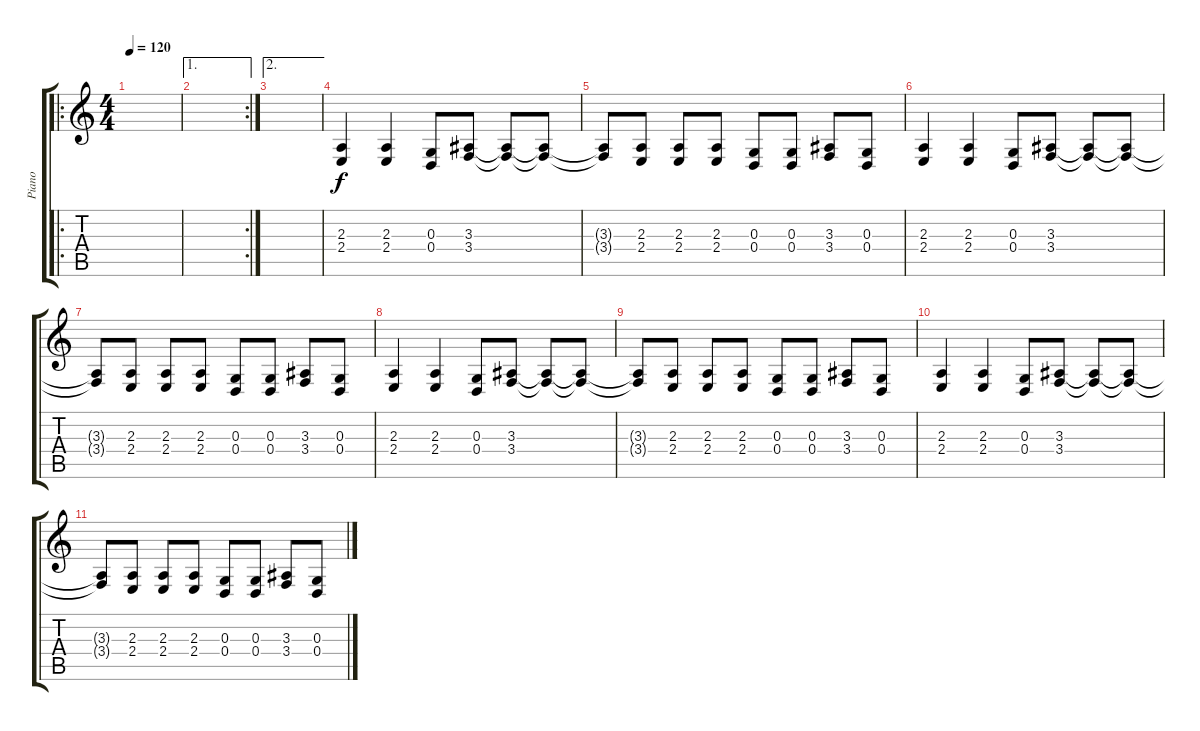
\track ("Piano" "Piano") {instrument acousticgrandpiano}
\staff {score tabs}
\tuning (E4 B3 G3 D3 A2 E2) {hide}
\ro
\ts (4 4)
\tempo 120
\clef g2
\ks c
|
\ae 1
\rc 2
|
\ae 2
|
(2.3 2.4).4 (2.3 2.4).4 (0.3 0.4).8 (3.3 3.4).8 (3.3{t} 3.4{t}).8 (3.3{t} 3.4{t}).8 |
(3.3{t} 3.4{t}).8 (2.3 2.4).8 (2.3 2.4).8 (2.3 2.4).8 (0.3 0.4).8 (0.3 0.4).8 (3.3 3.4).8 (0.3 0.4).8 |
(2.3 2.4).4 (2.3 2.4).4 (0.3 0.4).8 (3.3 3.4).8 (3.3{t} 3.4{t}).8 (3.3{t} 3.4{t}).8 |
(3.3{t} 3.4{t}).8 (2.3 2.4).8 (2.3 2.4).8 (2.3 2.4).8 (0.3 0.4).8 (0.3 0.4).8 (3.3 3.4).8 (0.3 0.4).8 |
(2.3 2.4).4 (2.3 2.4).4 (0.3 0.4).8 (3.3 3.4).8 (3.3{t} 3.4{t}).8 (3.3{t} 3.4{t}).8 |
(3.3{t} 3.4{t}).8 (2.3 2.4).8 (2.3 2.4).8 (2.3 2.4).8 (0.3 0.4).8 (0.3 0.4).8 (3.3 3.4).8 (0.3 0.4).8 |
(2.3 2.4).4 (2.3 2.4).4 (0.3 0.4).8 (3.3 3.4).8 (3.3{t} 3.4{t}).8 (3.3{t} 3.4{t}).8 |
(3.3{t} 3.4{t}).8 (2.3 2.4).8 (2.3 2.4).8 (2.3 2.4).8 (0.3 0.4).8 (0.3 0.4).8 (3.3 3.4).8 (0.3 0.4).8
